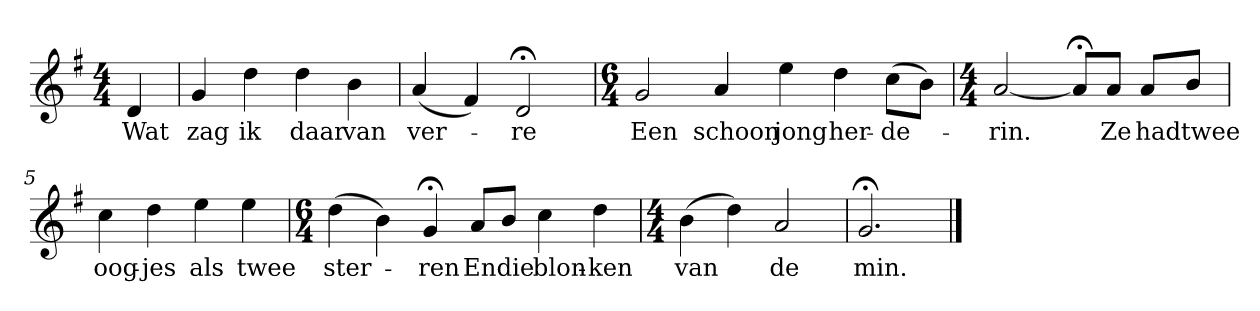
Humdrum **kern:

**kern	**text
*part1	*part1
*staff1	*staff1
*k[f#]	*
*G:	*
*M4/4	*
*MM120	*
=	=
4d	Wat
=1	=1
4g	zag
4dd	ik
4dd	daar
4b	van
=2	=2
(4a	ver-
4f#)	.
2d;<	-re
=3	=3
*M6/4	*
2g	Een
4a	schoon
4ee	jong
4dd	her-
(8ccL	-de-
8bJ)	.
=4	=4
*M4/4	*
[2a	-rin.
8a;<L]	.
8aJ	Ze
8aL	had
8bJ	twee
=5	=5
4cc	oog-
4dd	-jes
4ee	als
4ee	twee
=6	=6
*M6/4	*
(4dd	ster-
4b)	.
4g;<	-ren
8aL	En
8bJ	die
4cc	blon-
4dd	-ken
=7	=7
*M4/4	*
(4b	van
4dd)	.
2a	de
=8	=8
2.g;<	min.
==	==
*-	*-
